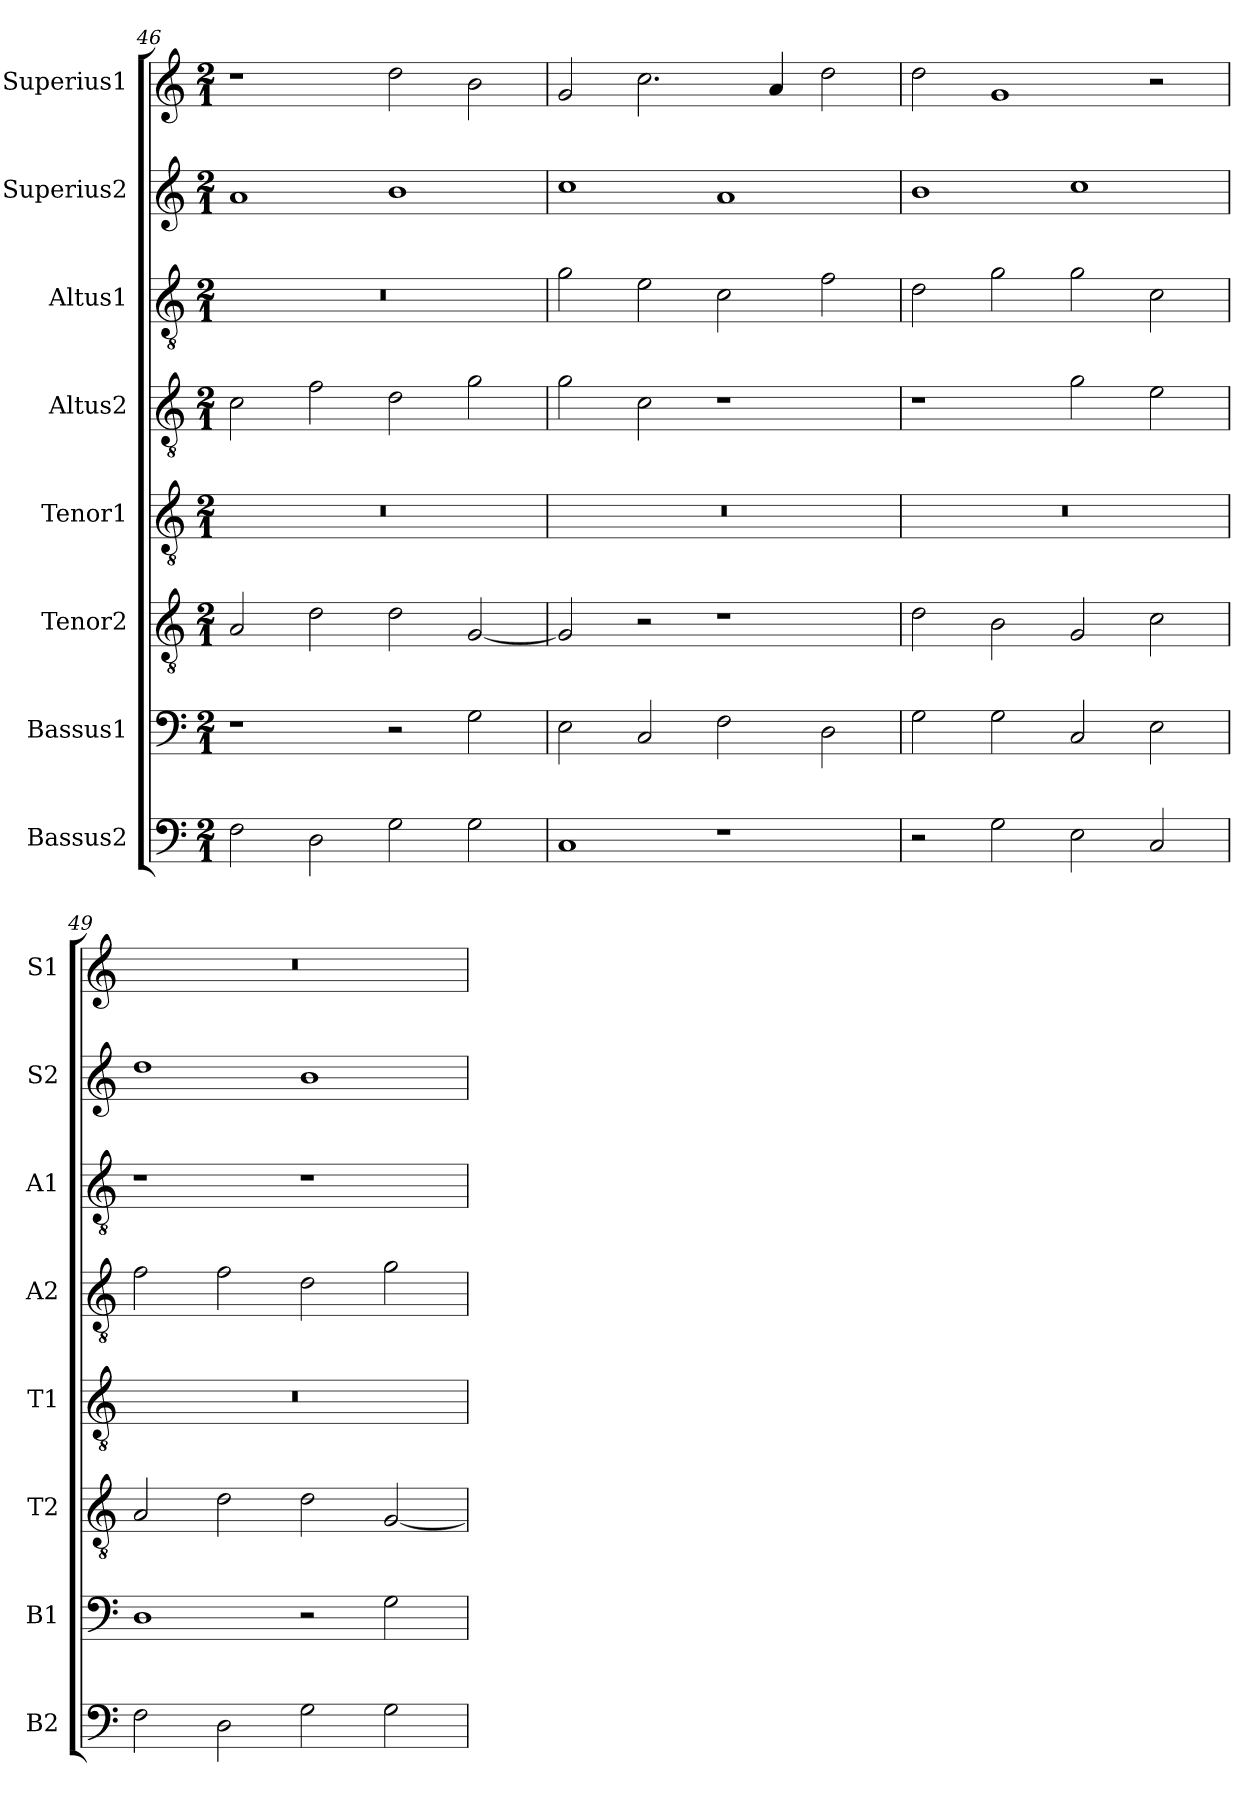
**kern	**kern	**kern	**kern	**kern	**kern	**kern	**kern
*part8	*part7	*part6	*part5	*part4	*part3	*part2	*part1
*staff8	*staff7	*staff6	*staff5	*staff4	*staff3	*staff2	*staff1
*I"Bassus2	*I"Bassus1	*I"Tenor2	*I"Tenor1	*I"Altus2	*I"Altus1	*I"Superius2	*I"Superius1
*I'B2	*I'B1	*I'T2	*I'T1	*I'A2	*I'A1	*I'S2	*I'S1
*clefF4	*clefF4	*clefGv2	*clefGv2	*clefGv2	*clefGv2	*clefG2	*clefG2
*k[]	*k[]	*k[]	*k[]	*k[]	*k[]	*k[]	*k[]
*M2/1	*M2/1	*M2/1	*M2/1	*M2/1	*M2/1	*M2/1	*M2/1
=46	=46	=46	=46	=46	=46	=46	=46
2F	1r	2A	0r	2c	0r	1a	1r
2D	.	2d	.	2f	.	.	.
2G	2r	2d	.	2d	.	1b	2dd
2G	2G	[2G	.	2g	.	.	2b
=47	=47	=47	=47	=47	=47	=47	=47
1C	2E	2G]	0r	2g	2g	1cc	2g
.	2C	2r	.	2c	2e	.	2.cc
1r	2F	1r	.	1r	2c	1a	.
.	.	.	.	.	.	.	4a
.	2D	.	.	.	2f	.	2dd
=48	=48	=48	=48	=48	=48	=48	=48
2r	2G	2d	0r	1r	2d	1b	2dd
2G	2G	2B	.	.	2g	.	1g
2E	2C	2G	.	2g	2g	1cc	.
2C	2E	2c	.	2e	2c	.	2r
=49	=49	=49	=49	=49	=49	=49	=49
2F	1D	2A	0r	2f	1r	1dd	0r
2D	.	2d	.	2f	.	.	.
2G	2r	2d	.	2d	1r	1b	.
2G	2G	[2G	.	2g	.	.	.
=	=	=	=	=	=	=	=
*-	*-	*-	*-	*-	*-	*-	*-
